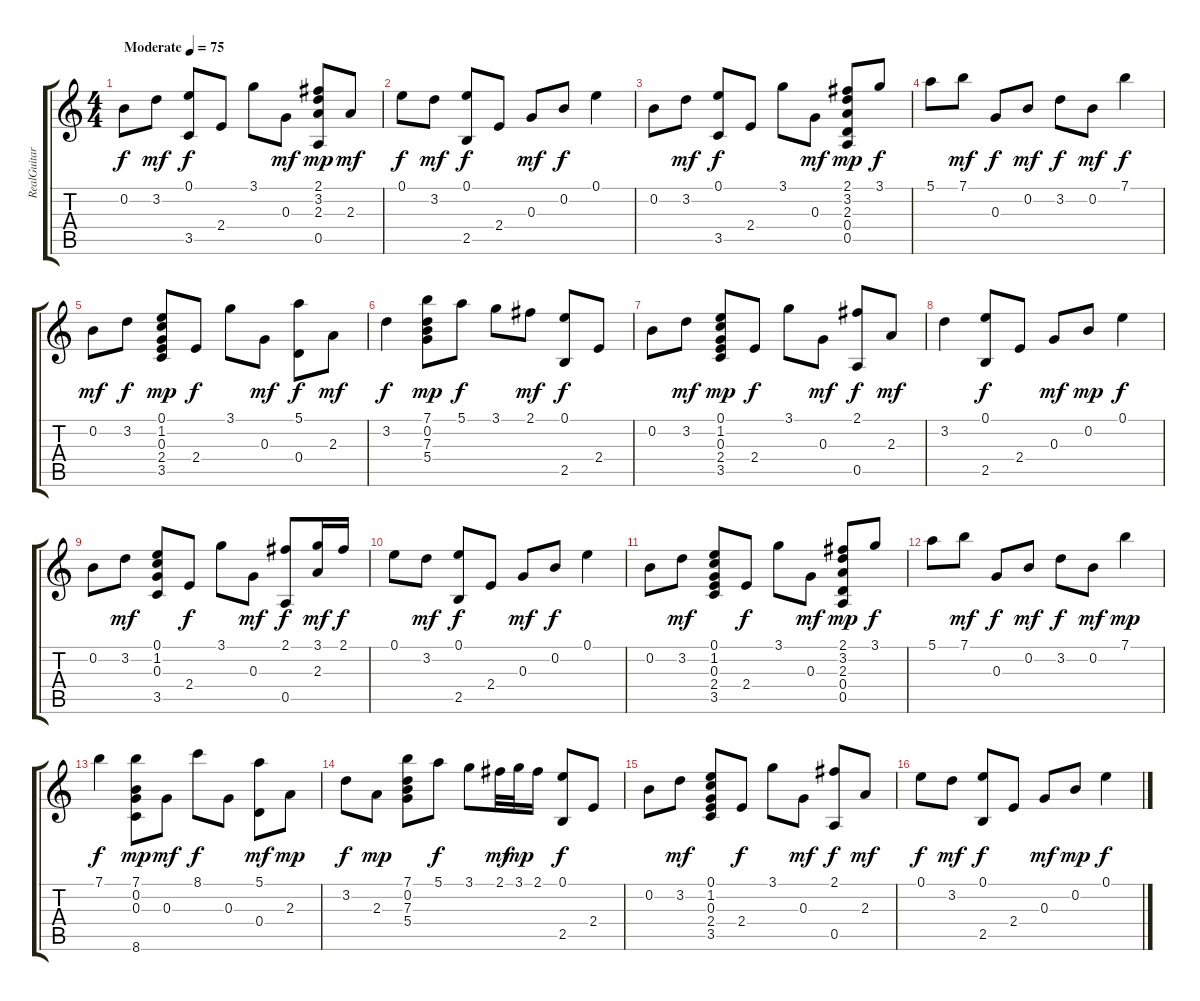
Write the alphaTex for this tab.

\track ("RealGuitar (MIDI)" "RealGuitar") {instrument acousticguitarnylon}
\staff {score tabs}
\tuning (E4 B3 G3 D3 A2 E2) {hide}
\ts (4 4)
\tempo (75 "Moderate")
\clef g2
\ks c
0.2.8{dy f instrument acousticguitarnylon} 3.2.8{dy mf} (0.1 3.5).8{dy f} 2.4.8 3.1.8 0.3.8{dy mf} (2.1 3.2 2.3 0.5).8{dy mp} 2.3.8{dy mf} |
0.1.8{dy f} 3.2.8{dy mf} (0.1 2.5).8{dy f} 2.4.8 0.3.8{dy mf} 0.2.8{dy f} 0.1.4 |
0.2.8{txt ""} 3.2.8{dy mf} (0.1 3.5).8{dy f} 2.4.8 3.1.8 0.3.8{dy mf} (2.1 3.2 2.3 0.4 0.5).8{dy mp} 3.1.8{dy f} |
5.1.8 7.1.8{dy mf} 0.3.8{dy f} 0.2.8{dy mf} 3.2.8{dy f} 0.2.8{dy mf} 7.1.4{dy f} |
0.2.8{dy mf} 3.2.8{dy f} (0.1 1.2 0.3 2.4 3.5).8{dy mp} 2.4.8{dy f} 3.1.8 0.3.8{dy mf} (5.1 0.4).8{dy f} 2.3.8{dy mf} |
3.2.4{dy f} (7.1 0.2 7.3 5.4).8{dy mp} 5.1.8{dy f} 3.1.8 2.1.8{dy mf} (0.1 2.5).8{dy f} 2.4.8 |
0.2.8 3.2.8{dy mf} (0.1 1.2 0.3 2.4 3.5).8{dy mp} 2.4.8{dy f} 3.1.8 0.3.8{dy mf} (2.1 0.5).8{dy f} 2.3.8{dy mf} |
3.2.4 (0.1 2.5).8{dy f} 2.4.8 0.3.8{dy mf} 0.2.8{dy mp} 0.1.4{dy f} |
0.2.8 3.2.8{dy mf} (0.1 1.2 0.3 3.5).8 2.4.8{dy f} 3.1.8 0.3.8{dy mf} (2.1 0.5).8{dy f} (3.1 2.3).16{dy mf} 2.1.16{dy f} |
0.1.8 3.2.8{dy mf} (0.1 2.5).8{dy f} 2.4.8 0.3.8{dy mf} 0.2.8{dy f} 0.1.4 |
0.2.8 3.2.8{dy mf} (0.1 1.2 0.3 2.4 3.5).8 2.4.8{dy f} 3.1.8 0.3.8{dy mf} (2.1 3.2 2.3 0.4 0.5).8{dy mp} 3.1.8{dy f} |
5.1.8 7.1.8{dy mf} 0.3.8{dy f} 0.2.8{dy mf} 3.2.8{dy f} 0.2.8{dy mf} 7.1.4{dy mp} |
7.1.4{dy f} (7.1 0.2 0.3 8.6).8{dy mp} 0.3.8{dy mf} 8.1.8{dy f} 0.3.8 (5.1 0.4).8{dy mf} 2.3.8{dy mp} |
3.2.8{dy f} 2.3.8{dy mp} (7.1 0.2 7.3 5.4).8 5.1.8{dy f} 3.1.8 2.1.32{dy mf} 3.1.32{dy mp} 2.1.16 (0.1 2.5).8{dy f} 2.4.8 |
0.2.8 3.2.8{dy mf} (0.1 1.2 0.3 2.4 3.5).8 2.4.8{dy f} 3.1.8 0.3.8{dy mf} (2.1 0.5).8{dy f} 2.3.8{dy mf} |
0.1.8{dy f} 3.2.8{dy mf} (0.1 2.5).8{dy f} 2.4.8 0.3.8{dy mf} 0.2.8{dy mp} 0.1.4{dy f}
